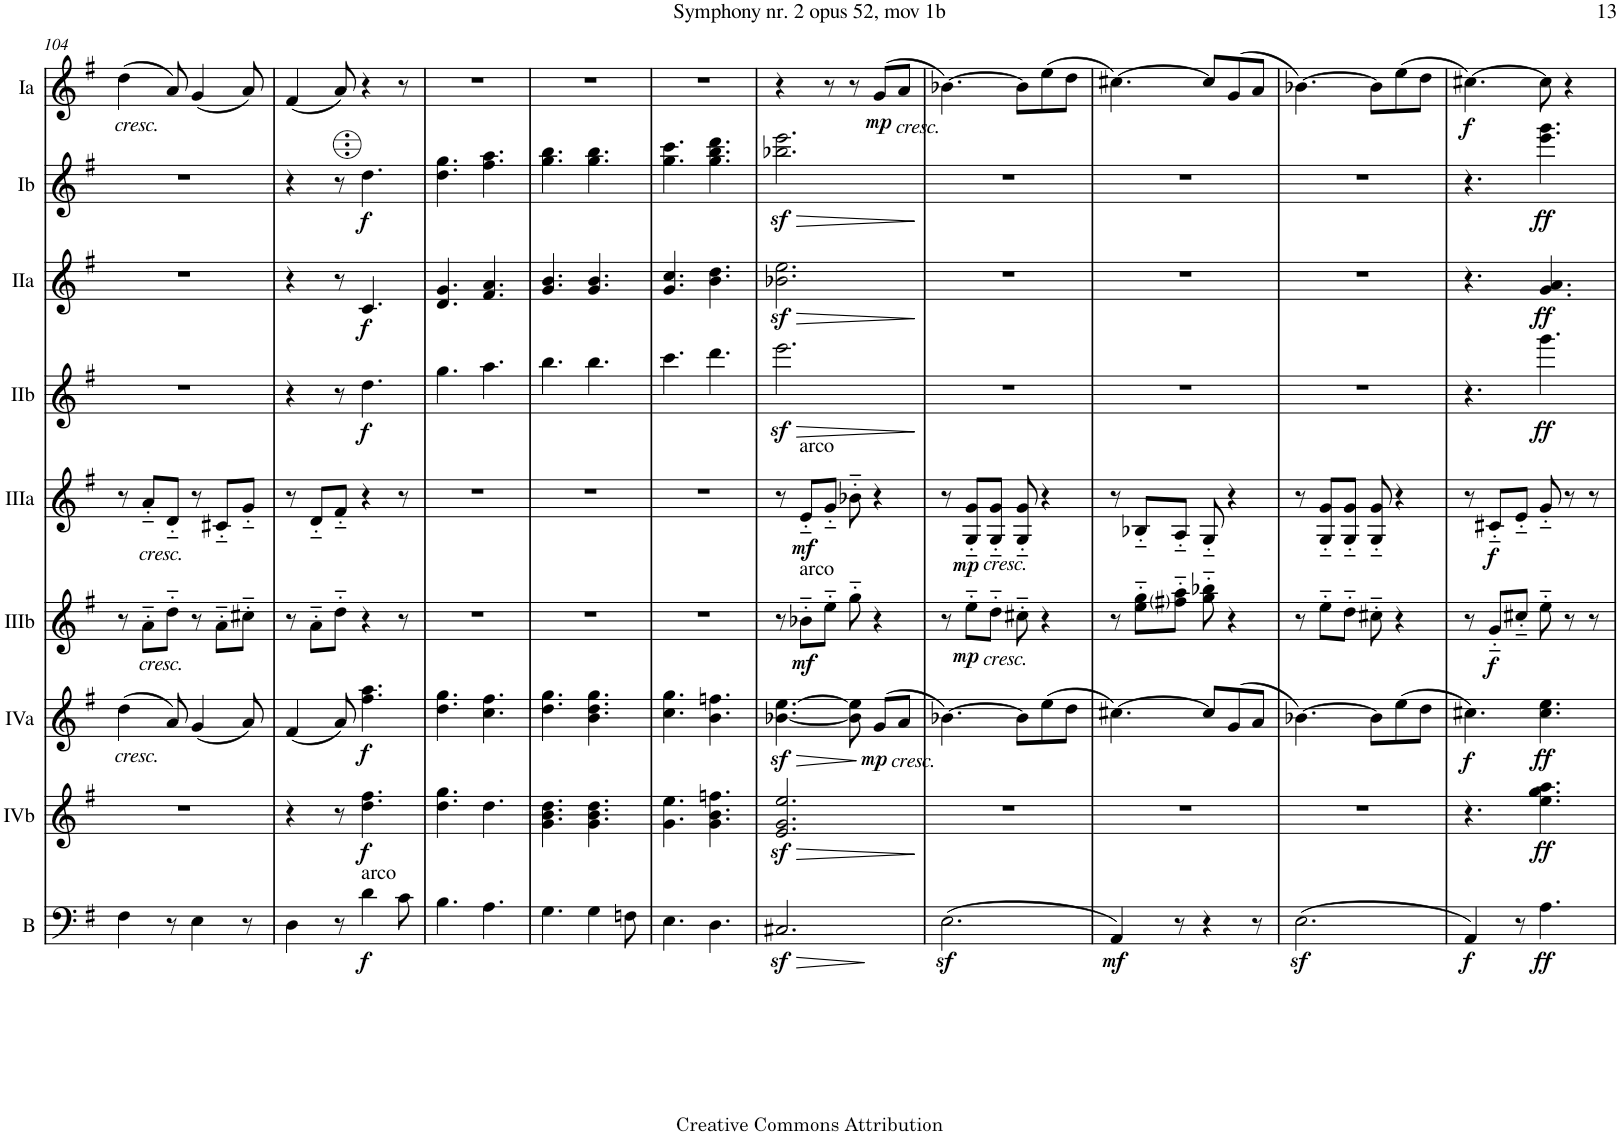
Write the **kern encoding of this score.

**kern	**dynam	**kern	**dynam	**kern	**dynam	**kern	**dynam	**kern	**dynam	**kern	**dynam	**kern	**dynam	**kern	**dynam	**kern	**dynam
*part9	*part9	*part8	*part8	*part7	*part7	*part6	*part6	*part5	*part5	*part4	*part4	*part3	*part3	*part2	*part2	*part1	*part1
*staff9	*staff9	*staff8	*staff8	*staff7	*staff7	*staff6	*staff6	*staff5	*staff5	*staff4	*staff4	*staff3	*staff3	*staff2	*staff2	*staff1	*staff1
*I"Bass	*	*I"Acc. 4b	*	*I"Acc. 4a	*	*I"Acc. 3b	*	*I"Acc. 3a	*	*I"Acc. 2b	*	*I"Acc. 2a	*	*I"Acc. 1b	*	*I"Acc. 1a	*
*I'B	*	*	*	*	*	*	*	*	*	*	*	*	*	*	*	*	*
!!LO:PB:g=z
*clefF4	*	*clefG2	*	*clefG2	*	*clefG2	*	*clefG2	*	*clefG2	*	*clefG2	*	*clefG2	*	*clefG2	*
*Trd7c12	*	*Trd7c12	*	*Trd7c12	*	*Trd7c12	*	*	*	*	*	*	*	*	*	*	*
*k[f#]	*	*k[f#]	*	*k[f#]	*	*k[f#]	*	*k[f#]	*	*k[f#]	*	*k[f#]	*	*k[f#]	*	*k[f#]	*
*M6/8	*	*M6/8	*	*M6/8	*	*M6/8	*	*M6/8	*	*M6/8	*	*M6/8	*	*M6/8	*	*M6/8	*
=104	=104	=104	=104	=104	=104	=104	=104	=104	=104	=104	=104	=104	=104	=104	=104	=104	=104
!	!	!	!	!	!	!	!	!	!	!	!	!	!	!	!	!LO:TX:b:i:t=cresc.	!
!	!	!	!	!LO:TX:b:i:t=cresc.	!	!	!	!	!	!	!	!	!	!	!	!	!
4F#\	.	2.r	.	(4dd\	.	8r	.	8r	.	2.r	.	2.r	.	2.r	.	(4dd\	.
!	!	!	!	!	!	!	!	!LO:TX:b:i:t=cresc.	!	!	!	!	!	!	!	!	!
!	!	!	!	!	!	!LO:TX:b:i:t=cresc.	!	!	!	!	!	!	!	!	!	!	!
.	.	.	.	.	.	8a'~\L	.	8a'~/L	.	.	.	.	.	.	.	.	.
8r	.	.	.	8a/)	.	8dd'~\J	.	8d'~/J	.	.	.	.	.	.	.	8a/)	.
4E\	.	.	.	(4g/	.	8r	.	8r	.	.	.	.	.	.	.	(4g/	.
.	.	.	.	.	.	8a'~\L	.	8c#X'~/L	.	.	.	.	.	.	.	.	.
8r	.	.	.	8a/)	.	8cc#X'~\J	.	8g'~/J	.	.	.	.	.	.	.	8a/)	.
=105	=105	=105	=105	=105	=105	=105	=105	=105	=105	=105	=105	=105	=105	=105	=105	=105	=105
4D\	.	4r	.	(4f#/	.	8r	.	8r	.	4r	.	4r	.	4r	.	(4f#/	.
.	.	.	.	.	.	8a'~\L	.	8d'~/L	.	.	.	.	.	.	.	.	.
8r	.	8r	.	8a/)	.	8dd'~\J	.	8f#'~/J	.	8r	.	8r	.	8r	.	8a/)	.
!LO:TX:a:t=arco	!	!	!	!	!	!	!	!	!	!	!	!	!	!	!	!	!
!	!LO:DY:b	!	!LO:DY:b	!	!LO:DY:b	!	!	!	!	!	!LO:DY:b	!	!LO:DY:b	!	!LO:DY:b	!	!
4d\	f	4.dd\ 4.ff#\	f	4.ff#\ 4.aa\	f	4r	.	4r	.	4.dd\	f	4.c/	f	4.d\	f	4r	.
8c\	.	.	.	.	.	8r	.	8r	.	.	.	.	.	.	.	8r	.
=106	=106	=106	=106	=106	=106	=106	=106	=106	=106	=106	=106	=106	=106	=106	=106	=106	=106
4.B\	.	4.dd\ 4.gg\	.	4.dd\ 4.gg\	.	2.r	.	2.r	.	4.gg\	.	4.d/ 4.g/	.	4.d\ 4.g\	.	2.r	.
4.A\	.	4.dd\	.	4.cc\ 4.ff#\	.	.	.	.	.	4.aa\	.	4.f#/ 4.a/	.	4.f#\ 4.a\	.	.	.
=107	=107	=107	=107	=107	=107	=107	=107	=107	=107	=107	=107	=107	=107	=107	=107	=107	=107
4.G\	.	4.g\ 4.b\ 4.dd\	.	4.dd\ 4.gg\	.	2.r	.	2.r	.	4.bb\	.	4.g/ 4.b/	.	4.g\ 4.b\	.	2.r	.
4G\	.	4.g\ 4.b\ 4.dd\	.	4.b\ 4.dd\ 4.gg\	.	.	.	.	.	4.bb\	.	4.g/ 4.b/	.	4.g\ 4.b\	.	.	.
8Fn\	.	.	.	.	.	.	.	.	.	.	.	.	.	.	.	.	.
=108	=108	=108	=108	=108	=108	=108	=108	=108	=108	=108	=108	=108	=108	=108	=108	=108	=108
4.E\	.	4.g\ 4.ee\	.	4.cc\ 4.gg\	.	2.r	.	2.r	.	4.ccc\	.	4.g/ 4.cc/	.	4.g\ 4.cc\	.	2.r	.
4.D\	.	4.g\ 4.b\ 4.ffn\	.	4.b\ 4.ffn\	.	.	.	.	.	4.ddd\	.	4.b\ 4.dd\	.	4.g\ 4.b\ 4.dd\	.	.	.
=109	=109	=109	=109	=109	=109	=109	=109	=109	=109	=109	=109	=109	=109	=109	=109	=109	=109
!	!LO:HP:b	!	!LO:HP:b	!	!LO:HP:b	!	!	!	!	!	!LO:HP:b	!	!LO:HP:b	!	!LO:HP:b	!	!
*^	*	*	*	*	*	*	*	*	*	*	*	*	*	*	*	*	*
!	!	!LO:DY:n=1:b	!	!	!	!	!	!	!	!	!	!	!	!	!	!	!	!
2.C#X/	2ryy	> sf	2.e/z< 2.g/z< 2.ee/z<	>	[4.b-X\z< [4.ee\z<	>	8r	.	8r	.	2.eeez<\	>	2.b-X\z< 2.ee\z<	>	2.b-X\z< 2.ee\z<	>	4r	.
!	!	!	!	!	!	!	!	!	!LO:TX:a:t=arco	!	!	!	!	!	!	!	!	!
!	!	!	!	!	!	!	!LO:TX:a:t=arco	!	!	!	!	!	!	!	!	!	!	!
!	!	!	!	!	!	!	!	!LO:DY:b	!	!LO:DY:b	!	!	!	!	!	!	!	!
.	.	.	.	.	.	.	8b-X'~\L	mf	8e'~/L	mf	.	.	.	.	.	.	.	.
.	.	.	.	.	.	.	8ee'~\J	.	8g'~/J	.	.	.	.	.	.	.	8r	.
.	.	.	.	.	8b-\] 8ee\]	.	8gg'~\	.	8b-X'~\	.	.	.	.	.	.	.	8r	.
!	!	!	!	!	!	!	!	!	!	!	!	!	!	!	!	!	!LO:TX:b:i:t=cresc.	!
!	!	!	!	!	!LO:TX:b:i:t=cresc.	!	!	!	!	!	!	!	!	!	!	!	!	!
!	!	!	!	!	!	!LO:DY:n=1:b	!	!	!	!	!	!	!	!	!	!	!	!LO:DY:b
.	4ryy	]	.	.	(8g/L	] mp	4r	.	4r	.	.	.	.	.	.	.	(8g/L	mp
.	.	.	.	.	8a/J	.	.	.	.	.	.	.	.	.	.	.	8a/J	.
*v	*v	*	*	*	*	*	*	*	*	*	*	*	*	*	*	*	*	*
.	.	.	]	.	.	.	.	.	.	.	]	.	]	.	]	.	.
=110	=110	=110	=110	=110	=110	=110	=110	=110	=110	=110	=110	=110	=110	=110	=110	=110	=110
(2.Ez<\	.	2.r	.	[4.b-X\)	.	8r	.	8r	.	2.r	.	2.r	.	2.r	.	[4.b-X\)	.
!	!	!	!	!	!	!	!	!LO:TX:b:i:t=cresc.	!	!	!	!	!	!	!	!	!
!	!	!	!	!	!	!LO:TX:b:i:t=cresc.	!	!	!	!	!	!	!	!	!	!	!
!	!	!	!	!	!	!	!LO:DY:b	!	!LO:DY:b	!	!	!	!	!	!	!	!
.	.	.	.	.	.	8ee'~\L	mp	8G/'~ 8g/'~L	mp	.	.	.	.	.	.	.	.
.	.	.	.	.	.	8dd'~\J	.	8G/'~ 8g/'~J	.	.	.	.	.	.	.	.	.
.	.	.	.	8b-\L]	.	8cc#X'~\	.	8G/'~ 8g/'~	.	.	.	.	.	.	.	8b-\L]	.
.	.	.	.	(8ee\	.	4r	.	4r	.	.	.	.	.	.	.	(8ee\	.
.	.	.	.	8dd\J	.	.	.	.	.	.	.	.	.	.	.	8dd\J	.
=111	=111	=111	=111	=111	=111	=111	=111	=111	=111	=111	=111	=111	=111	=111	=111	=111	=111
!	!LO:DY:b	!	!	!	!	!	!	!	!	!	!	!	!	!	!	!	!
4AA/)	mf	2.r	.	[4.cc#X\)	.	8r	.	8r	.	2.r	.	2.r	.	2.r	.	[4.cc#X\)	.
.	.	.	.	.	.	8ee\'~ 8gg\'~L	.	8B-X'~/L	.	.	.	.	.	.	.	.	.
8r	.	.	.	.	.	8ff#i\'~ 8aa\'~J	.	8A'~/J	.	.	.	.	.	.	.	.	.
4r	.	.	.	8cc#/L]	.	8gg\'~ 8bb-X\'~	.	8G'~/	.	.	.	.	.	.	.	8cc#/L]	.
.	.	.	.	(8g/	.	4r	.	4r	.	.	.	.	.	.	.	(8g/	.
8r	.	.	.	8a/J	.	.	.	.	.	.	.	.	.	.	.	8a/J	.
=112	=112	=112	=112	=112	=112	=112	=112	=112	=112	=112	=112	=112	=112	=112	=112	=112	=112
(2.Ez<\	.	2.r	.	[4.b-X\)	.	8r	.	8r	.	2.r	.	2.r	.	2.r	.	[4.b-X\)	.
.	.	.	.	.	.	8ee'~\L	.	8G/'~ 8g/'~L	.	.	.	.	.	.	.	.	.
.	.	.	.	.	.	8dd'~\J	.	8G/'~ 8g/'~J	.	.	.	.	.	.	.	.	.
.	.	.	.	8b-\L]	.	8cc#X'~\	.	8G/'~ 8g/'~	.	.	.	.	.	.	.	8b-\L]	.
.	.	.	.	(8ee\	.	4r	.	4r	.	.	.	.	.	.	.	(8ee\	.
.	.	.	.	8dd\J	.	.	.	.	.	.	.	.	.	.	.	8dd\J	.
=113	=113	=113	=113	=113	=113	=113	=113	=113	=113	=113	=113	=113	=113	=113	=113	=113	=113
!	!LO:DY:b	!	!	!	!LO:DY:b	!	!	!	!	!	!	!	!	!	!	!	!LO:DY:b
4AA/)	f	4.r	.	4.cc#X\)	f	8r	.	8r	.	4.r	.	4.r	.	4.r	.	[4.cc#X\)	f
!	!	!	!	!	!	!	!LO:DY:b	!	!LO:DY:b	!	!	!	!	!	!	!	!
.	.	.	.	.	.	8g'~/L	f	8c#X'~/L	f	.	.	.	.	.	.	.	.
8r	.	.	.	.	.	8cc#X'~/J	.	8e'~/J	.	.	.	.	.	.	.	.	.
!	!LO:DY:b	!	!LO:DY:b	!	!LO:DY:b	!	!	!	!	!	!LO:DY:b	!	!LO:DY:b	!	!LO:DY:b	!	!
4.A\	ff	4.ee\ 4.gg\ 4.aa\	ff	4.cc#\ 4.ee\	ff	8ee'~\	.	8g'~/	.	4.ggg\	ff	4.g/ 4.a/	ff	4.ee\ 4.gg\	ff	8cc#\]	.
.	.	.	.	.	.	8r	.	8r	.	.	.	.	.	.	.	4r	.
.	.	.	.	.	.	8r	.	8r	.	.	.	.	.	.	.	.	.
=	=	=	=	=	=	=	=	=	=	=	=	=	=	=	=	=	=
*-	*-	*-	*-	*-	*-	*-	*-	*-	*-	*-	*-	*-	*-	*-	*-	*-	*-
